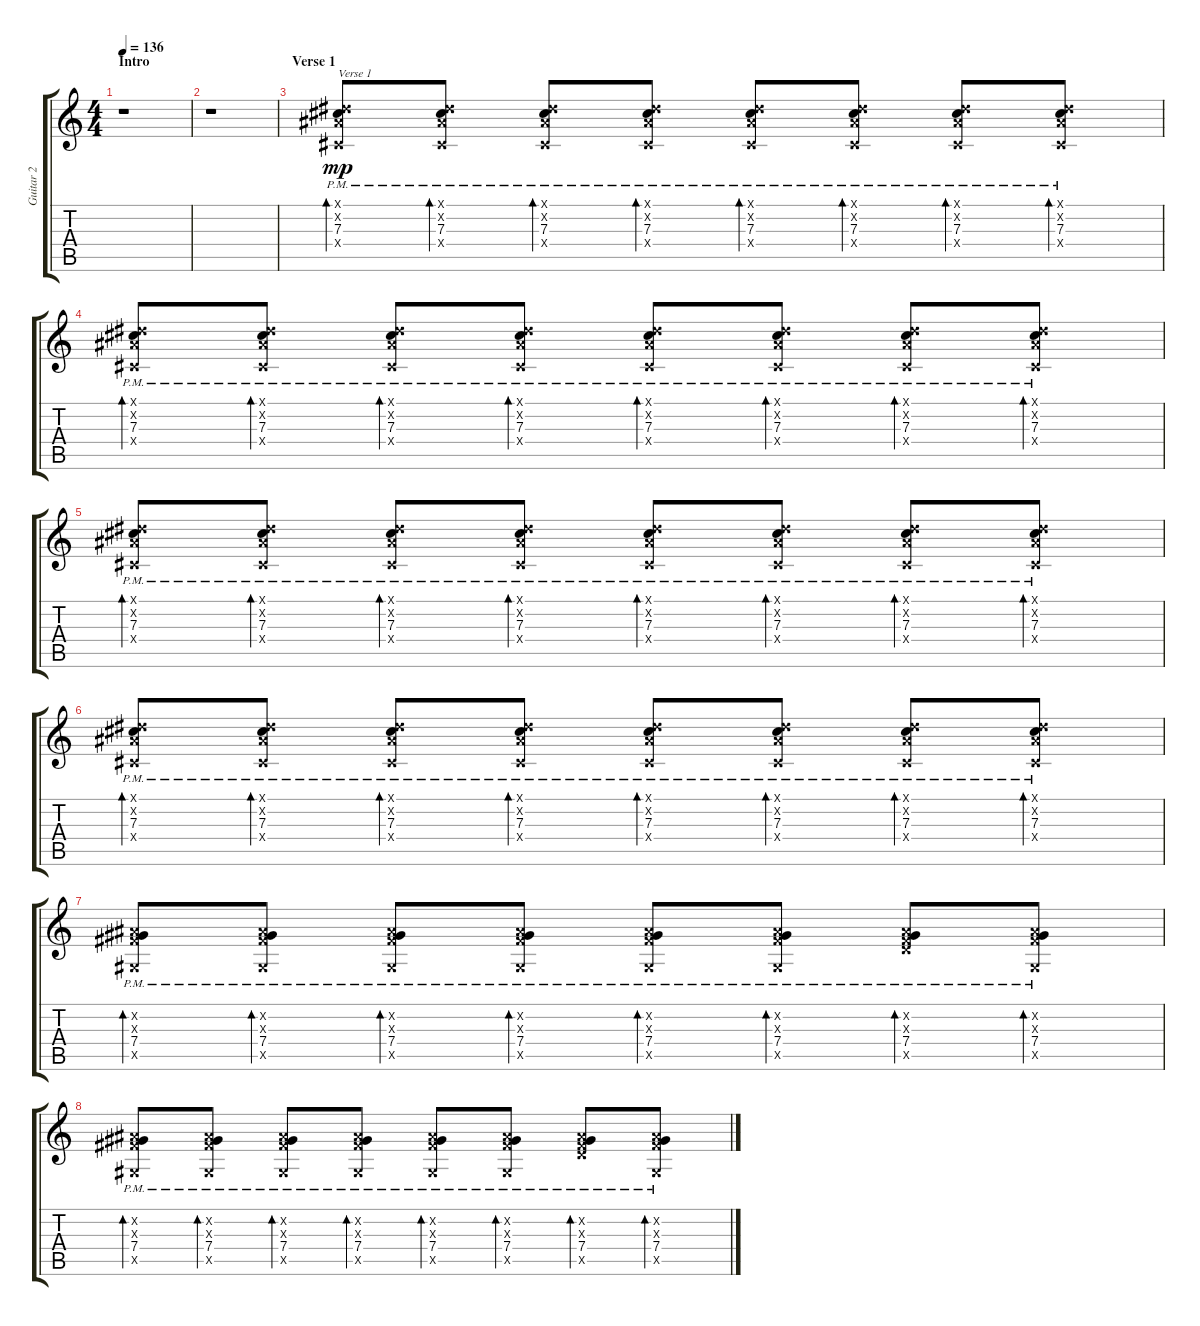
\track ("Guitar 2 " "Guitar 2 ") {instrument electricguitarclean}
\staff {score tabs}
\tuning (Eb4 Bb3 Gb3 Db3 Ab2 Eb2) {hide}
\ts (4 4)
\section ("" "Intro")
\tempo 136
\clef g2
\ks c
r.1{dy mp instrument electricguitarclean} |
r.1 |
\section ("" "Verse 1")
(0.1{x} 0.2{x} 7.3{pm} 0.4{x}).8{bd 60 txt "Verse 1"} (0.1{x} 0.2{x} 7.3{pm} 0.4{x}).8{bd 60} (0.1{x} 0.2{x} 7.3{pm} 0.4{x}).8{bd 60} (0.1{x} 0.2{x} 7.3{pm} 0.4{x}).8{bd 60} (0.1{x} 0.2{x} 7.3{pm} 0.4{x}).8{bd 60} (0.1{x} 0.2{x} 7.3{pm} 0.4{x}).8{bd 60} (0.1{x} 0.2{x} 7.3{pm} 0.4{x}).8{bd 60} (0.1{x} 0.2{x} 7.3{pm} 0.4{x}).8{bd 60} |
(0.1{x} 0.2{x} 7.3{pm} 0.4{x}).8{bd 60} (0.1{x} 0.2{x} 7.3{pm} 0.4{x}).8{bd 60} (0.1{x} 0.2{x} 7.3{pm} 0.4{x}).8{bd 60} (0.1{x} 0.2{x} 7.3{pm} 0.4{x}).8{bd 60} (0.1{x} 0.2{x} 7.3{pm} 0.4{x}).8{bd 60} (0.1{x} 0.2{x} 7.3{pm} 0.4{x}).8{bd 60} (0.1{x} 0.2{x} 7.3{pm} 0.4{x}).8{bd 60} (0.1{x} 0.2{x} 7.3{pm} 0.4{x}).8{bd 60} |
(0.1{x} 0.2{x} 7.3{pm} 0.4{x}).8{bd 60} (0.1{x} 0.2{x} 7.3{pm} 0.4{x}).8{bd 60} (0.1{x} 0.2{x} 7.3{pm} 0.4{x}).8{bd 60} (0.1{x} 0.2{x} 7.3{pm} 0.4{x}).8{bd 60} (0.1{x} 0.2{x} 7.3{pm} 0.4{x}).8{bd 60} (0.1{x} 0.2{x} 7.3{pm} 0.4{x}).8{bd 60} (0.1{x} 0.2{x} 7.3{pm} 0.4{x}).8{bd 60} (0.1{x} 0.2{x} 7.3{pm} 0.4{x}).8{bd 60} |
(0.1{x} 0.2{x} 7.3{pm} 0.4{x}).8{bd 60} (0.1{x} 0.2{x} 7.3{pm} 0.4{x}).8{bd 60} (0.1{x} 0.2{x} 7.3{pm} 0.4{x}).8{bd 60} (0.1{x} 0.2{x} 7.3{pm} 0.4{x}).8{bd 60} (0.1{x} 0.2{x} 7.3{pm} 0.4{x}).8{bd 60} (0.1{x} 0.2{x} 7.3{pm} 0.4{x}).8{bd 60} (0.1{x} 0.2{x} 7.3{pm} 0.4{x}).8{bd 60} (0.1{x} 0.2{x} 7.3{pm} 0.4{x}).8{bd 60} |
(0.2{x} 0.3{x} 7.4{pm} 0.5{x}).8{bd 60} (0.2{x} 0.3{x} 7.4{pm} 0.5{x}).8{bd 60} (0.2{x} 0.3{x} 7.4{pm} 0.5{x}).8{bd 60} (0.2{x} 0.3{x} 7.4{pm} 0.5{x}).8{bd 60} (0.2{x} 0.3{x} 7.4{pm} 0.5{x}).8{bd 60} (0.2{x} 0.3{x} 7.4{pm} 0.5{x}).8{bd 60} (0.2{x} 0.3{x} 7.4{pm} 6.5{x}).8{bd 60} (0.2{x} 0.3{x} 7.4{pm} 0.5{x}).8{bd 60} |
(0.2{x} 0.3{x} 7.4{pm} 0.5{x}).8{bd 60} (0.2{x} 0.3{x} 7.4{pm} 0.5{x}).8{bd 60} (0.2{x} 0.3{x} 7.4{pm} 0.5{x}).8{bd 60} (0.2{x} 0.3{x} 7.4{pm} 0.5{x}).8{bd 60} (0.2{x} 0.3{x} 7.4{pm} 0.5{x}).8{bd 60} (0.2{x} 0.3{x} 7.4{pm} 0.5{x}).8{bd 60} (0.2{x} 0.3{x} 7.4{pm} 6.5{x}).8{bd 60} (0.2{x} 0.3{x} 7.4{pm} 0.5{x}).8{bd 60}
